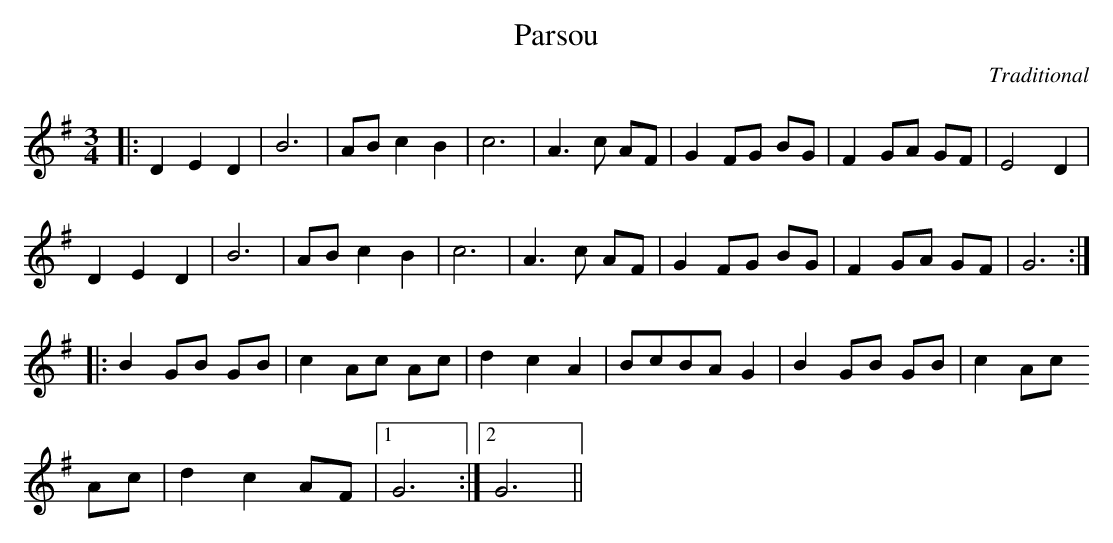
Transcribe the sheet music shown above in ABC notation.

X:1
T:Parsou
M:3/4
L:1/4
C:Traditional
K:G
|:DED|B3|A/2B/2cB|c3| A>c  A/2F/2|GF/2G/2 B/2G/2|FG/2A/2 G/2F/2|E2 D|
DED|B3|A/2B/2cB|c3| A>c   A/2F/2|GF/2G/2 B/2G/2|FG/2A/2 G/2F/2|G3:|
|:BG/2B/2 G/2B/2|cA/2c/2 A/2c/2|dcA|B/2c/2B/2A/2G|BG/2B/2 G/2B/2|cA/2c/2
A/2c/2|dcA/2F/2|1G3:|2G3||
